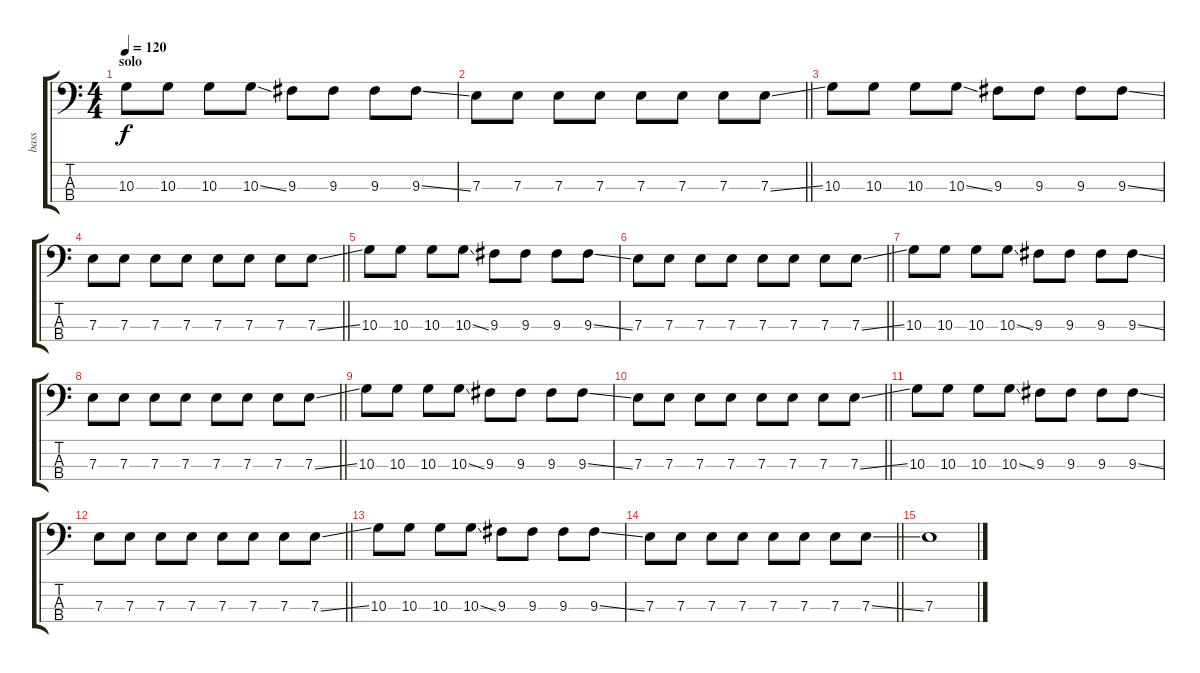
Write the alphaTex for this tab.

\track ("bass" "bass") {instrument electricbassfinger}
\staff {score tabs}
\tuning (G2 D2 A1 E1) {hide}
\ts (4 4)
\section ("" "solo")
\tempo 120
\clef f4
\ks c
10.3.8{dy f} 10.3.8 10.3.8 10.3{ss}.8 9.3.8 9.3.8 9.3.8 9.3{ss}.8 |
\barLineRight lightlight
7.3.8 7.3.8 7.3.8 7.3.8 7.3.8 7.3.8 7.3.8 7.3{ss}.8 |
10.3.8 10.3.8 10.3.8 10.3{ss}.8 9.3.8 9.3.8 9.3.8 9.3{ss}.8 |
\barLineRight lightlight
7.3.8 7.3.8 7.3.8 7.3.8 7.3.8 7.3.8 7.3.8 7.3{ss}.8 |
10.3.8 10.3.8 10.3.8 10.3{ss}.8 9.3.8 9.3.8 9.3.8 9.3{ss}.8 |
\barLineRight lightlight
7.3.8 7.3.8 7.3.8 7.3.8 7.3.8 7.3.8 7.3.8 7.3{ss}.8 |
10.3.8 10.3.8 10.3.8 10.3{ss}.8 9.3.8 9.3.8 9.3.8 9.3{ss}.8 |
\barLineRight lightlight
7.3.8 7.3.8 7.3.8 7.3.8 7.3.8 7.3.8 7.3.8 7.3{ss}.8 |
10.3.8 10.3.8 10.3.8 10.3{ss}.8 9.3.8 9.3.8 9.3.8 9.3{ss}.8 |
\barLineRight lightlight
7.3.8 7.3.8 7.3.8 7.3.8 7.3.8 7.3.8 7.3.8 7.3{ss}.8 |
10.3.8 10.3.8 10.3.8 10.3{ss}.8 9.3.8 9.3.8 9.3.8 9.3{ss}.8 |
\barLineRight lightlight
7.3.8 7.3.8 7.3.8 7.3.8 7.3.8 7.3.8 7.3.8 7.3{ss}.8 |
10.3.8 10.3.8 10.3.8 10.3{ss}.8 9.3.8 9.3.8 9.3.8 9.3{ss}.8 |
\barLineRight lightlight
7.3.8 7.3.8 7.3.8 7.3.8 7.3.8 7.3.8 7.3.8 7.3{ss}.8 |
7.3.1
